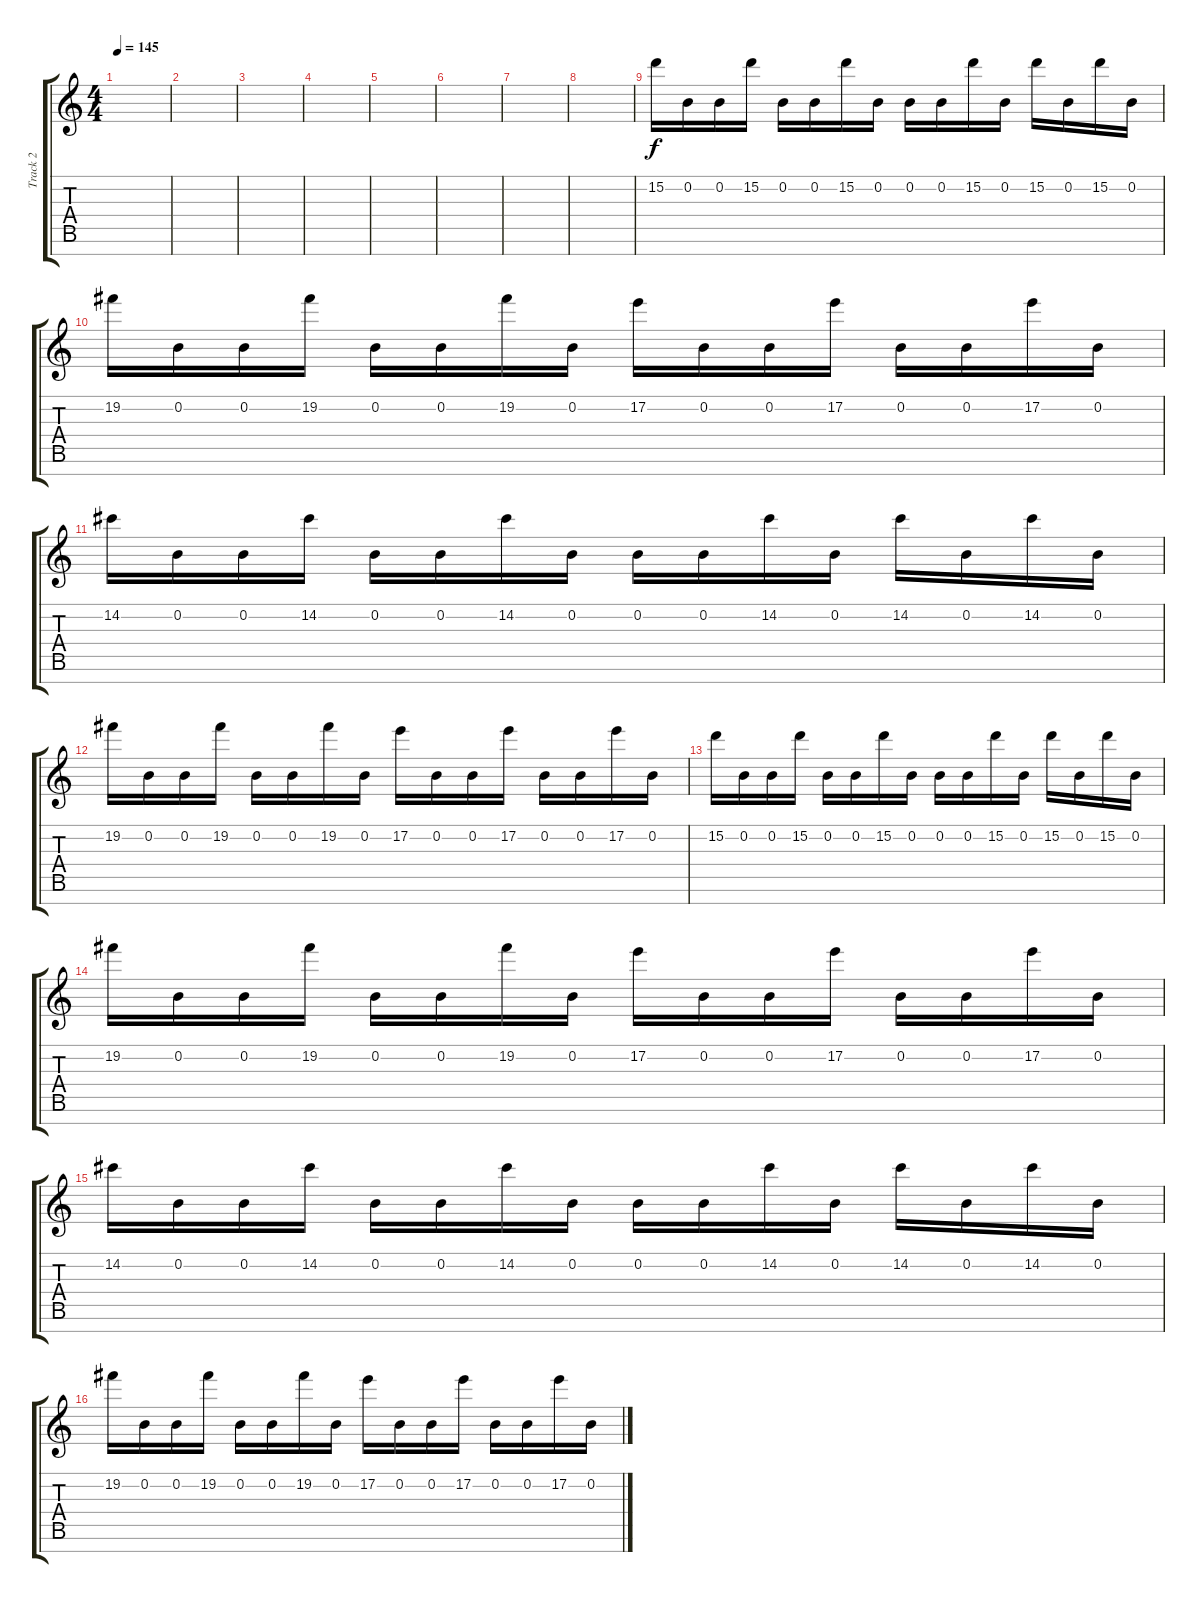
\track ("Track 2" "Track 2") {instrument distortionguitar}
\staff {score tabs}
\tuning (E4 B3 G3 D3 A2 E2 B1) {hide}
\ts (4 4)
\tempo 145
\clef g2
\ks c
|
|
|
|
|
|
|
|
15.2.16 0.2.16 0.2.16 15.2.16 0.2.16 0.2.16 15.2.16 0.2.16 0.2.16 0.2.16 15.2.16 0.2.16 15.2.16 0.2.16 15.2.16 0.2.16 |
19.2.16 0.2.16 0.2.16 19.2.16 0.2.16 0.2.16 19.2.16 0.2.16 17.2.16 0.2.16 0.2.16 17.2.16 0.2.16 0.2.16 17.2.16 0.2.16 |
14.2.16 0.2.16 0.2.16 14.2.16 0.2.16 0.2.16 14.2.16 0.2.16 0.2.16 0.2.16 14.2.16 0.2.16 14.2.16 0.2.16 14.2.16 0.2.16 |
19.2.16 0.2.16 0.2.16 19.2.16 0.2.16 0.2.16 19.2.16 0.2.16 17.2.16 0.2.16 0.2.16 17.2.16 0.2.16 0.2.16 17.2.16 0.2.16 |
15.2.16 0.2.16 0.2.16 15.2.16 0.2.16 0.2.16 15.2.16 0.2.16 0.2.16 0.2.16 15.2.16 0.2.16 15.2.16 0.2.16 15.2.16 0.2.16 |
19.2.16 0.2.16 0.2.16 19.2.16 0.2.16 0.2.16 19.2.16 0.2.16 17.2.16 0.2.16 0.2.16 17.2.16 0.2.16 0.2.16 17.2.16 0.2.16 |
14.2.16 0.2.16 0.2.16 14.2.16 0.2.16 0.2.16 14.2.16 0.2.16 0.2.16 0.2.16 14.2.16 0.2.16 14.2.16 0.2.16 14.2.16 0.2.16 |
19.2.16 0.2.16 0.2.16 19.2.16 0.2.16 0.2.16 19.2.16 0.2.16 17.2.16 0.2.16 0.2.16 17.2.16 0.2.16 0.2.16 17.2.16 0.2.16
